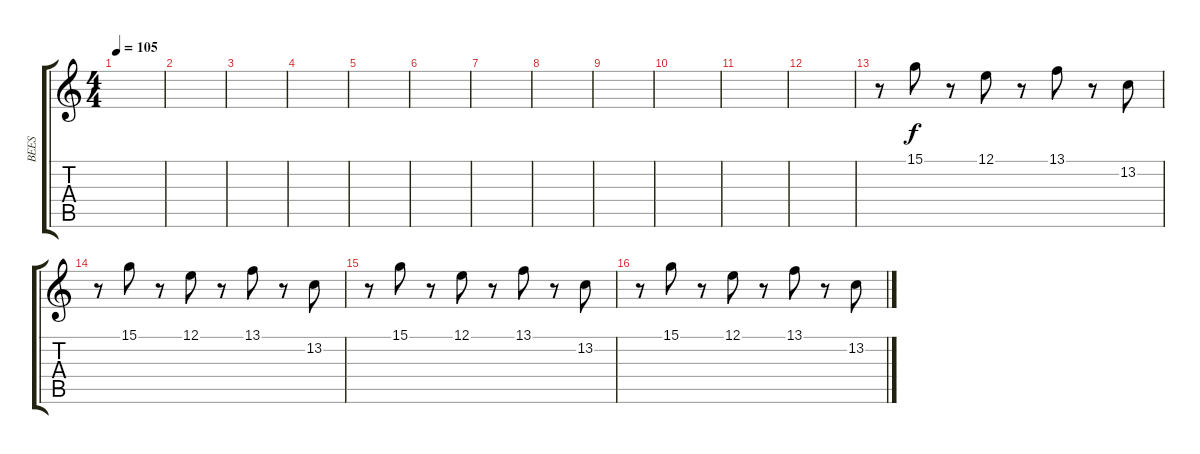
\track ("BEES" "BEES") {instrument pad1newage}
\staff {score tabs}
\tuning (E4 B3 G3 D3 A2 E2) {hide}
\ts (4 4)
\tempo 105
\clef g2
\ks c
|
|
|
|
|
|
|
|
|
|
|
|
r.8 15.1.8 r.8 12.1.8 r.8 13.1.8 r.8 13.2.8 |
r.8 15.1.8 r.8 12.1.8 r.8 13.1.8 r.8 13.2.8 |
r.8 15.1.8 r.8 12.1.8 r.8 13.1.8 r.8 13.2.8 |
r.8 15.1.8 r.8 12.1.8 r.8 13.1.8 r.8 13.2.8
